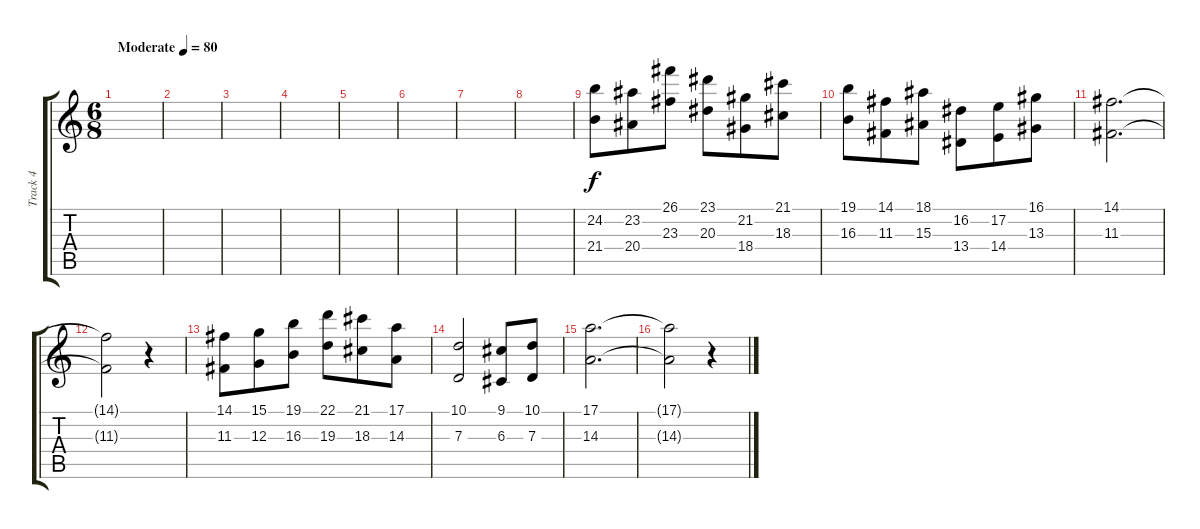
\track ("Track 4" "Track 4") {instrument stringensemble1}
\staff {score tabs}
\tuning (E4 B3 G3 D3 A2 E2) {hide}
\ts (6 8)
\tempo (80 "Moderate")
\clef g2
\ks c
|
|
|
|
|
|
|
|
(24.2 21.4).8 (23.2 20.4).8 (26.1 23.3).8 (23.1 20.3).8 (21.2 18.4).8 (21.1 18.3).8 |
(19.1 16.3).8 (14.1 11.3).8 (18.1 15.3).8 (16.2 13.4).8 (17.2 14.4).8 (16.1 13.3).8 |
(14.1 11.3).2{d} |
(14.1{t} 11.3{t}).2 r.4 |
(14.1 11.3).8 (15.1 12.3).8 (19.1 16.3).8 (22.1 19.3).8 (21.1 18.3).8 (17.1 14.3).8 |
(10.1 7.3).2 (9.1 6.3).8 (10.1 7.3).8 |
(17.1 14.3).2{d} |
(17.1{t} 14.3{t}).2 r.4
